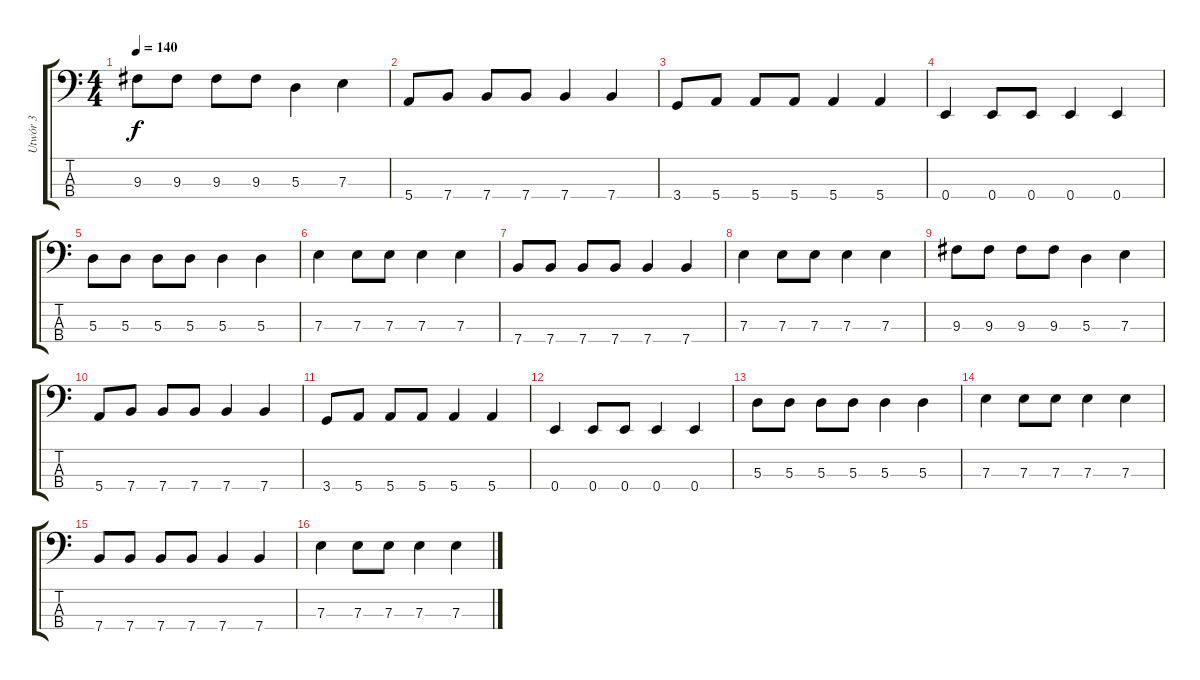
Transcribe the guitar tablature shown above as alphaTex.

\track ("Utwór 3" "Utwór 3") {instrument electricbassfinger}
\staff {score tabs}
\tuning (G2 D2 A1 E1) {hide}
\ts (4 4)
\tempo 140
\clef f4
\ks c
9.3.8{dy f} 9.3.8 9.3.8 9.3.8 5.3.4 7.3.4 |
5.4.8 7.4.8 7.4.8 7.4.8 7.4.4 7.4.4 |
3.4.8 5.4.8 5.4.8 5.4.8 5.4.4 5.4.4 |
0.4.4 0.4.8 0.4.8 0.4.4 0.4.4 |
5.3.8 5.3.8 5.3.8 5.3.8 5.3.4 5.3.4 |
7.3.4 7.3.8 7.3.8 7.3.4 7.3.4 |
7.4.8 7.4.8 7.4.8 7.4.8 7.4.4 7.4.4 |
7.3.4 7.3.8 7.3.8 7.3.4 7.3.4 |
9.3.8 9.3.8 9.3.8 9.3.8 5.3.4 7.3.4 |
5.4.8 7.4.8 7.4.8 7.4.8 7.4.4 7.4.4 |
3.4.8 5.4.8 5.4.8 5.4.8 5.4.4 5.4.4 |
0.4.4 0.4.8 0.4.8 0.4.4 0.4.4 |
5.3.8 5.3.8 5.3.8 5.3.8 5.3.4 5.3.4 |
7.3.4 7.3.8 7.3.8 7.3.4 7.3.4 |
7.4.8 7.4.8 7.4.8 7.4.8 7.4.4 7.4.4 |
7.3.4 7.3.8 7.3.8 7.3.4 7.3.4
